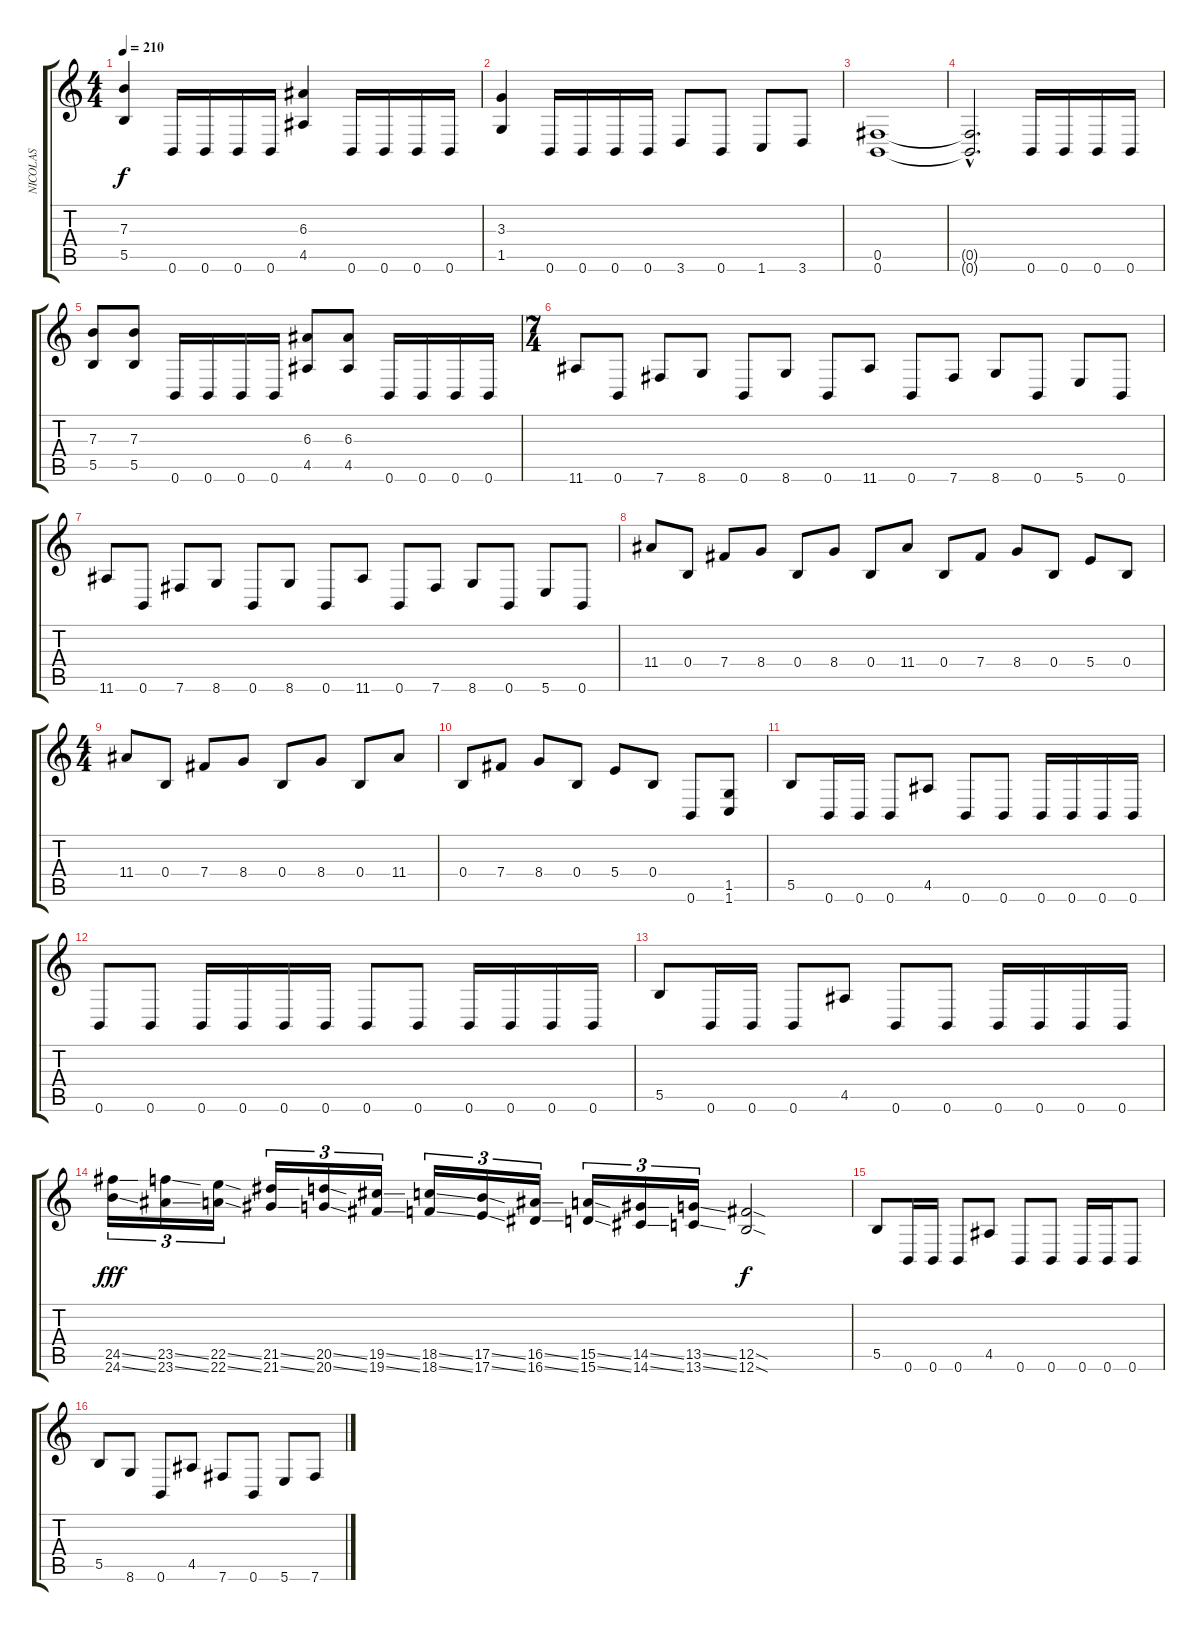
\track ("NICOLAS" "NICOLAS") {instrument overdrivenguitar}
\staff {score tabs}
\tuning (Db4 Ab3 E3 B2 Gb2 B1) {hide}
\ts (4 4)
\tempo 210
\clef g2
\ks c
(7.3 5.5).4{dy f instrument overdrivenguitar} 0.6.16 0.6.16 0.6.16 0.6.16 (6.3 4.5).4 0.6.16 0.6.16 0.6.16 0.6.16 |
(3.3 1.5).4 0.6.16 0.6.16 0.6.16 0.6.16 3.6.8 0.6.8 1.6.8 3.6.8 |
(0.5 0.6).1 |
(0.5{hac t} 0.6{hac t}).2{d} 0.6.16 0.6.16 0.6.16 0.6.16 |
(7.3 5.5).8 (7.3 5.5).8 0.6.16 0.6.16 0.6.16 0.6.16 (6.3 4.5).8 (6.3 4.5).8 0.6.16 0.6.16 0.6.16 0.6.16 |
\ts (7 4)
11.6.8 0.6.8 7.6.8 8.6.8 0.6.8 8.6.8 0.6.8 11.6.8 0.6.8 7.6.8 8.6.8 0.6.8 5.6.8 0.6.8 |
11.6.8 0.6.8 7.6.8 8.6.8 0.6.8 8.6.8 0.6.8 11.6.8 0.6.8 7.6.8 8.6.8 0.6.8 5.6.8 0.6.8 |
11.4.8 0.4.8 7.4.8 8.4.8 0.4.8 8.4.8 0.4.8 11.4.8 0.4.8 7.4.8 8.4.8 0.4.8 5.4.8 0.4.8 |
\ts (4 4)
11.4.8 0.4.8 7.4.8 8.4.8 0.4.8 8.4.8 0.4.8 11.4.8 |
0.4.8 7.4.8 8.4.8 0.4.8 5.4.8 0.4.8 0.6.8 (1.5 1.6).8 |
5.5.8 0.6.16 0.6.16 0.6.8 4.5.8 0.6.8 0.6.8 0.6.16 0.6.16 0.6.16 0.6.16 |
0.6.8 0.6.8 0.6.16 0.6.16 0.6.16 0.6.16 0.6.8 0.6.8 0.6.16 0.6.16 0.6.16 0.6.16 |
5.5.8 0.6.16 0.6.16 0.6.8 4.5.8 0.6.8 0.6.8 0.6.16 0.6.16 0.6.16 0.6.16 |
(24.5{ss} 24.6{ss}).16{tu (3 2) dy fff instrument guitarfretnoise} (23.5{ss} 23.6{ss}).16{tu (3 2)} (22.5{ss} 22.6{ss}).16{tu (3 2)} (21.5{ss} 21.6{ss}).16{tu (3 2)} (20.5{ss} 20.6{ss}).16{tu (3 2)} (19.5{ss} 19.6{ss}).16{tu (3 2)} (18.5{ss} 18.6{ss}).16{tu (3 2)} (17.5{ss} 17.6{ss}).16{tu (3 2)} (16.5{ss} 16.6{ss}).16{tu (3 2)} (15.5{ss} 15.6{ss}).16{tu (3 2)} (14.5{ss} 14.6{ss}).16{tu (3 2)} (13.5{ss} 13.6{ss}).16{tu (3 2)} (12.5{sod} 12.6{sod}).2{dy f instrument overdrivenguitar} |
5.5.8 0.6.16 0.6.16 0.6.8 4.5.8 0.6.8 0.6.8 0.6.16 0.6.16 0.6.8 |
5.5.8 8.6.8 0.6.8 4.5.8 7.6.8 0.6.8 5.6.8 7.6.8
